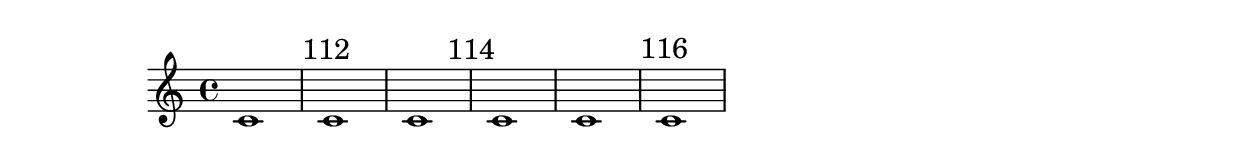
%% DO NOT EDIT this file manually; it is automatically
%% generated from LSR http://lsr.dsi.unimi.it
%% Make any changes in LSR itself, or in Documentation/snippets/new/ ,
%% and then run scripts/auxiliar/makelsr.py
%%
%% This file is in the public domain.
\version "2.17.6"

\header {
  lsrtags = "rhythms"

  texidoc = "
Bar numbers by default are right-aligned to their parent object. This
is usually the left edge of a line or, if numbers are printed within a
line, the left hand side of a bar line.  The numbers may also be
positioned directly over the bar line or left-aligned to the bar line.

"
  doctitle = "Aligning bar numbers"
} % begin verbatim


\relative c' {
  \set Score.currentBarNumber = #111
  \override Score.BarNumber.break-visibility = #all-visible
  % Increase the size of the bar number by 2
  \override Score.BarNumber.font-size = #2
  % Print a bar number every second measure
  \set Score.barNumberVisibility = #(every-nth-bar-number-visible 2)
  c1 | c1
  % Center-align bar numbers
  \override Score.BarNumber.self-alignment-X = #CENTER
  c1 | c1
  % Left-align bar numbers
  \override Score.BarNumber.self-alignment-X = #LEFT
  c1 | c1
}
